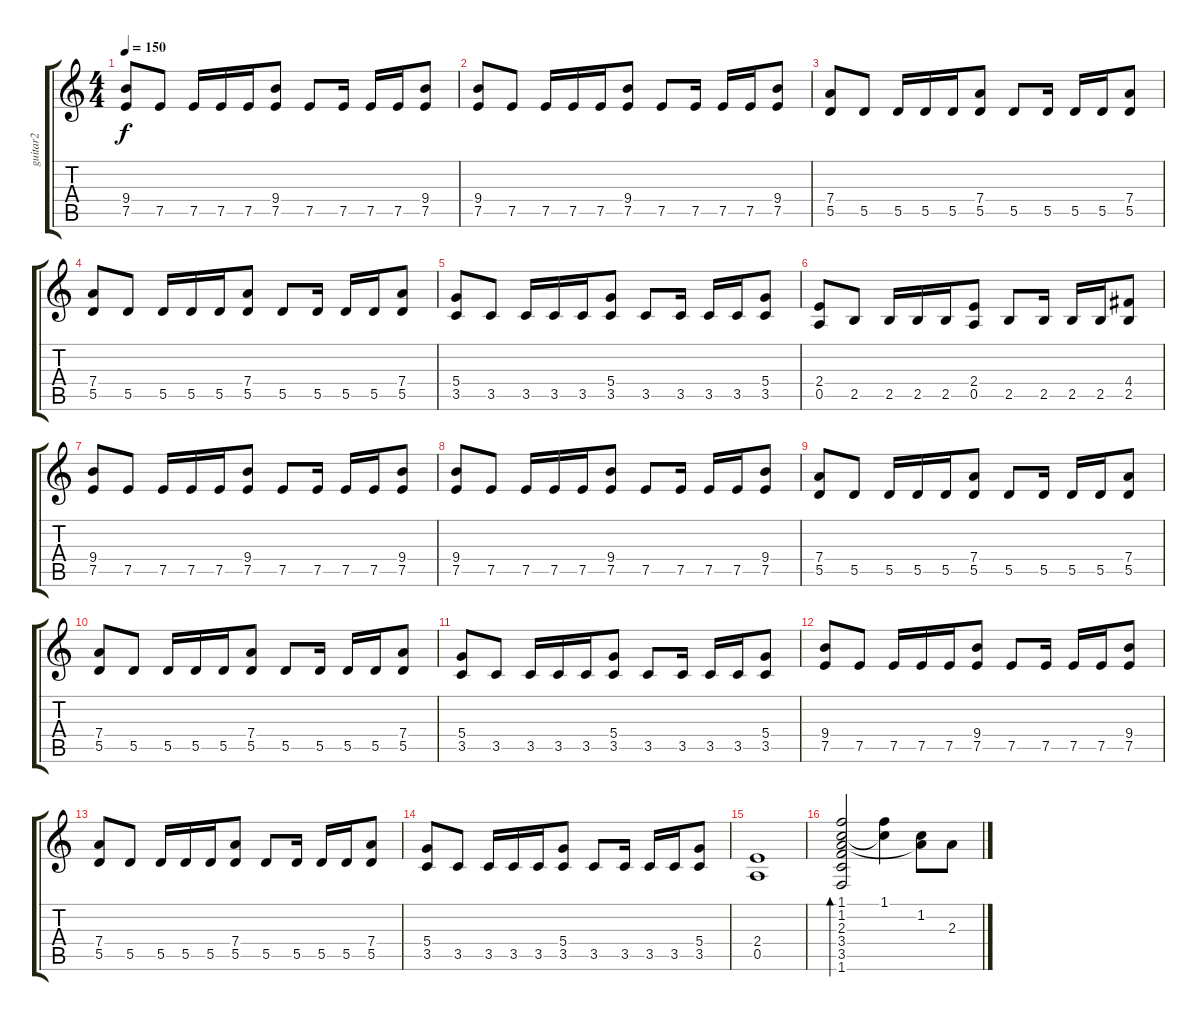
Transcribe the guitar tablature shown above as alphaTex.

\track ("guitar2" "guitar2") {instrument overdrivenguitar}
\staff {score tabs}
\tuning (E4 B3 G3 D3 A2 E2) {hide}
\ts (4 4)
\tempo 150
\clef g2
\ks c
(9.4 7.5).8{dy f} 7.5.8 7.5.16 7.5.16 7.5.16 (9.4 7.5).8 7.5.8 7.5.16 7.5.16 7.5.16 (9.4 7.5).8 |
(9.4 7.5).8 7.5.8 7.5.16 7.5.16 7.5.16 (9.4 7.5).8 7.5.8 7.5.16 7.5.16 7.5.16 (9.4 7.5).8 |
(7.4 5.5).8 5.5.8 5.5.16 5.5.16 5.5.16 (7.4 5.5).8 5.5.8 5.5.16 5.5.16 5.5.16 (7.4 5.5).8 |
(7.4 5.5).8 5.5.8 5.5.16 5.5.16 5.5.16 (7.4 5.5).8 5.5.8 5.5.16 5.5.16 5.5.16 (7.4 5.5).8 |
(5.4 3.5).8 3.5.8 3.5.16 3.5.16 3.5.16 (5.4 3.5).8 3.5.8 3.5.16 3.5.16 3.5.16 (5.4 3.5).8 |
(2.4 0.5).8 2.5.8 2.5.16 2.5.16 2.5.16 (2.4 0.5).8 2.5.8 2.5.16 2.5.16 2.5.16 (4.4 2.5).8 |
(9.4 7.5).8 7.5.8 7.5.16 7.5.16 7.5.16 (9.4 7.5).8 7.5.8 7.5.16 7.5.16 7.5.16 (9.4 7.5).8 |
(9.4 7.5).8 7.5.8 7.5.16 7.5.16 7.5.16 (9.4 7.5).8 7.5.8 7.5.16 7.5.16 7.5.16 (9.4 7.5).8 |
(7.4 5.5).8 5.5.8 5.5.16 5.5.16 5.5.16 (7.4 5.5).8 5.5.8 5.5.16 5.5.16 5.5.16 (7.4 5.5).8 |
(7.4 5.5).8 5.5.8 5.5.16 5.5.16 5.5.16 (7.4 5.5).8 5.5.8 5.5.16 5.5.16 5.5.16 (7.4 5.5).8 |
(5.4 3.5).8 3.5.8 3.5.16 3.5.16 3.5.16 (5.4 3.5).8 3.5.8 3.5.16 3.5.16 3.5.16 (5.4 3.5).8 |
(9.4 7.5).8 7.5.8 7.5.16 7.5.16 7.5.16 (9.4 7.5).8 7.5.8 7.5.16 7.5.16 7.5.16 (9.4 7.5).8 |
(7.4 5.5).8 5.5.8 5.5.16 5.5.16 5.5.16 (7.4 5.5).8 5.5.8 5.5.16 5.5.16 5.5.16 (7.4 5.5).8 |
(5.4 3.5).8 3.5.8 3.5.16 3.5.16 3.5.16 (5.4 3.5).8 3.5.8 3.5.16 3.5.16 3.5.16 (5.4 3.5).8 |
(2.4 0.5).1 |
(1.1 1.2 2.3 3.4 3.5 1.6).2{bd 60} (1.1 1.2{t}).4 (1.2 2.3{t}).8 2.3.8
